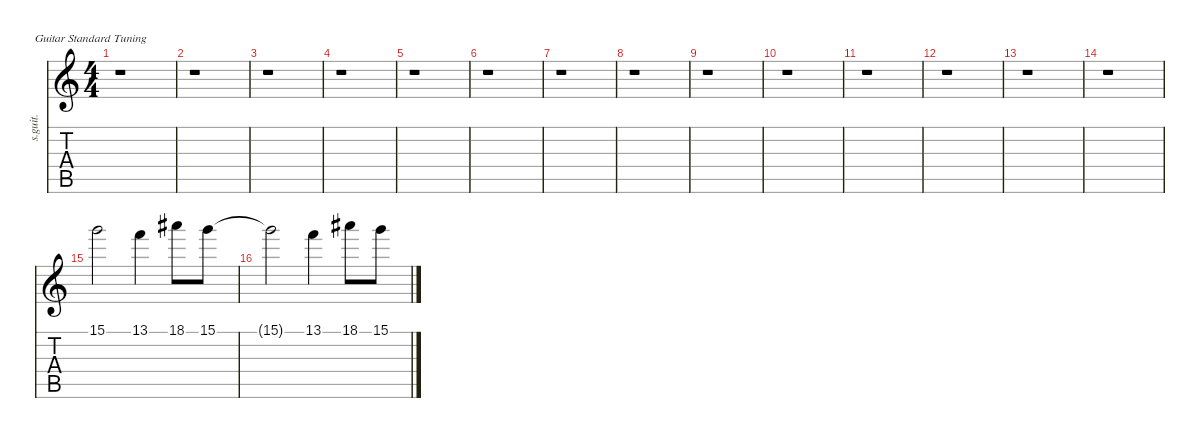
\defaultSystemsLayout 4
\hideDynamics
\bracketExtendMode nobrackets
\track ("Harmonica" "s.guit.") {instrument harmonica}
\staff {score tabs}
\tuning (E4 B3 G3 D3 A2 E2)
\displaytranspose 12
\ts (4 4)
\tempo (100 hide)
\clef g2
\ks c
r.1{dy f} |
r.1 |
r.1 |
r.1 |
r.1 |
r.1 |
r.1 |
r.1 |
r.1 |
r.1 |
r.1 |
r.1 |
r.1 |
r.1 |
15.1.2 13.1.4 18.1{acc #}.8 15.1.8 |
15.1{t}.2 13.1.4 18.1{acc #}.8 15.1.8
